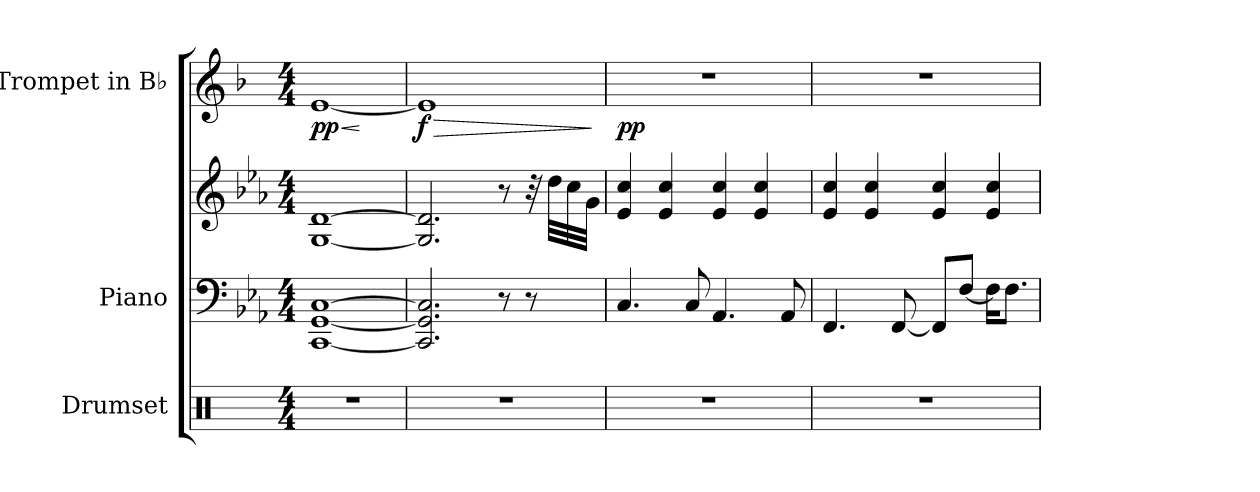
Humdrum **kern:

**kern	**kern	**kern	**kern	**dynam
*part3	*part2	*part2	*part1	*part1
*staff4	*staff3	*staff2	*staff1	*staff1
*I"Drumset	*I"Piano	*	*I"Trompet in B♭	*
*	*I'Pno	*	*	*
*clefX	*clefF4	*clefG2	*clefG2	*
*	*	*	*ITrd1c2	*
*k[]	*k[b-e-a-]	*k[b-e-a-]	*k[b-e-a-]	*
*M4/4	*M4/4	*M4/4	*M4/4	*
*MM76	*MM76	*MM76	*MM76	*
=1	=1	=1	=1	=1
!	!	!	!	!LO:HP:b
!	!	!	!	!LO:DY:n=1:b
1r	[1CC [1GG [1C	[1G [1d	[1d	< pp
.	.	.	.	[
=2	=2	=2	=2	=2
!	!	!	!	!LO:HP:b
!	!	!	!	!LO:DY:n=1:b
1r	2.CC/] 2.GG/] 2.C/]	2.G/] 2.d/]	1d]	> f
.	8r	8r	.	.
.	8r	32r	.	.
.	.	32dd\LLL	.	.
.	.	32cc\	.	.
.	.	32g\JJJ	.	.
.	.	.	.	]
=3	=3	=3	=3	=3
!	!	!	!	!LO:DY:b
1r	4.C/	4e-/ 4cc/	1r	pp
.	.	4e-/ 4cc/	.	.
.	8C/	.	.	.
.	4.AA-/	4e-/ 4cc/	.	.
.	.	4e-/ 4cc/	.	.
.	8AA-/	.	.	.
=4	=4	=4	=4	=4
1r	4.FF/	4e-/ 4cc/	1r	.
.	.	4e-/ 4cc/	.	.
.	[8FF/	.	.	.
.	8FF/L]	4e-/ 4cc/	.	.
.	[8F/J	.	.	.
.	16F\KL]	4e-/ 4cc/	.	.
.	8.F\J	.	.	.
=	=	=	=	=
*-	*-	*-	*-	*-
